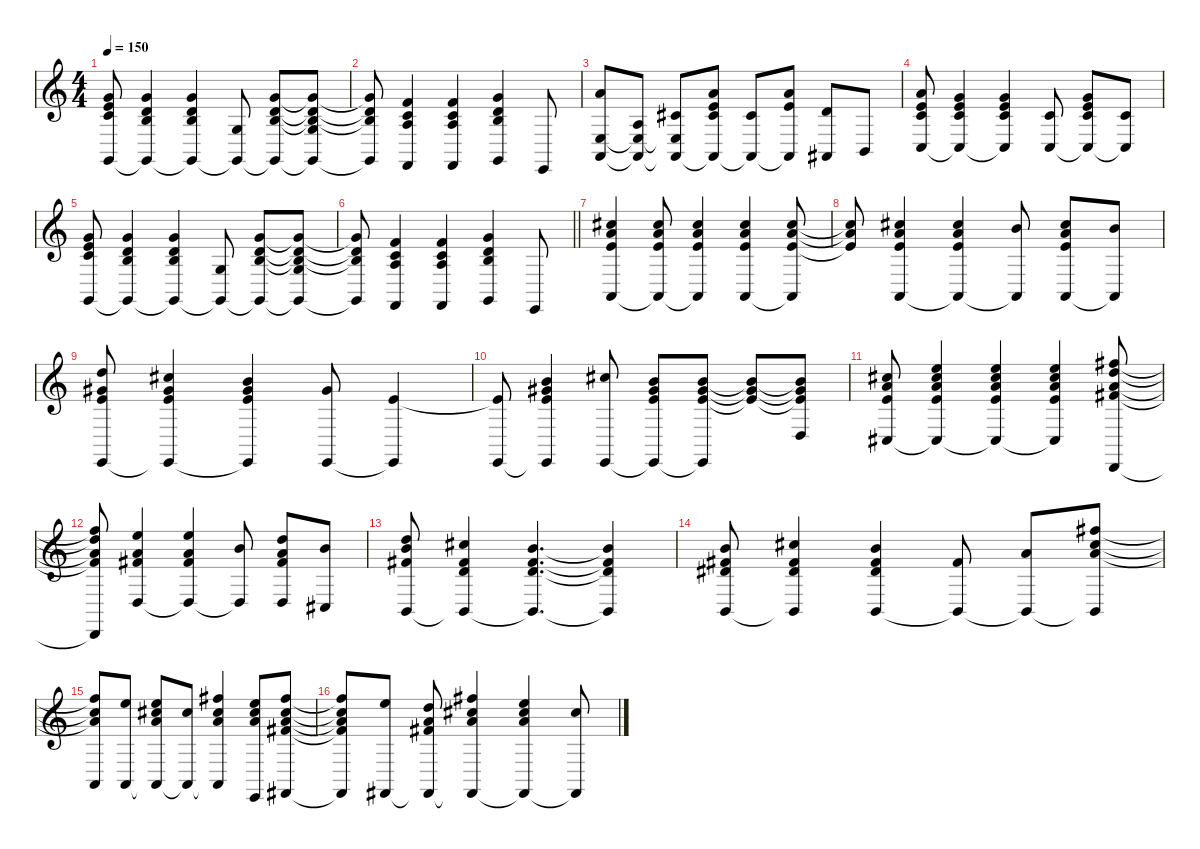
\defaultSystemsLayout 4
\hideDynamics
\bracketExtendMode nobrackets
\singleTrackTrackNamePolicy hidden
\multiTrackTrackNamePolicy hidden
\firstSystemTrackNameMode fullname
\otherSystemsTrackNameOrientation horizontal
\track ("Piano" "pno.") {instrument honkytonkpiano}
\staff {score}
\tuning (E4 B3 G3 D3 A2 E2 B1)
\ts (4 4)
\tempo 150
\clef g2
\ks c
(3.1 5.2 5.3 3.6).8{dy mf beam Up} (3.1 3.2 4.3 3.6{t}).4{beam Up} (3.1 3.2 4.3 3.6{t}).4{beam Up} (5.4 3.6{t}).8{beam Up} (3.1 3.2 4.3 3.6{t}).8{beam Up} (5.4 3.6{t} 3.1{t} 3.2{t} 4.3{t}).8{beam Up} |
(3.1{t} 3.2{t} 4.3{t} 3.6{t}).8{dy f beam Up} (1.1 1.2 2.3 1.6).4{dy mf beam Up} (1.1 1.2 2.3 1.6).4{beam Up} (3.1 3.2 4.3 3.6).4{beam Up} 0.6.8{dy f beam Up} |
(5.1 2.4 0.5).8{dy mf beam Up} (2.3 2.4{t} 0.5{t}).8{beam Up} (6.3{acc #} 2.4{t} 0.5{t}).8{beam Up} (5.1 5.2 6.3{acc #} 0.5{t}).8{beam Up} (6.3{acc #} 0.5{t}).8{beam Up} (5.1 5.2 0.5{t}).8{beam Up} (7.3 1.5{acc #}).8{beam Up} 2.5.8{dy f beam Up} |
(5.1 5.2 5.3 3.5).8{dy mf beam Up} (3.1 5.2 5.3 3.5{t}).4{beam Up} (3.1 5.2 5.3 3.5{t}).4{beam Up} (5.3 3.5).8{beam Up} (3.1 5.2 5.3 3.5{t}).8{beam Up} (5.3 3.5{t}).8{beam Up} |
(3.1 5.2 5.3 3.6).8{beam Up} (3.1 3.2 4.3 3.6{t}).4{beam Up} (3.1 3.2 4.3 3.6{t}).4{beam Up} (5.4 3.6{t}).8{beam Up} (3.1 3.2 4.3 3.6{t}).8{beam Up} (5.4 3.6{t} 3.1{t} 3.2{t} 4.3{t}).8{beam Up} |
\barLineRight lightlight
(3.1{t} 3.2{t} 4.3{t} 3.6{t}).8{dy f beam Up} (1.1 1.2 2.3 1.6).4{dy mf beam Up} (1.1 1.2 2.3 1.6).4{beam Up} (3.1 3.2 4.3 3.6).4{beam Up} 0.6.8{dy f beam Up} |
(9.1{acc #} 10.2 9.3 0.5).4{dy mp beam Up} (9.1{acc #} 10.2 9.3 0.5{t}).8{beam Up} (9.1{acc #} 10.2 9.3 0.5{t}).4{beam Up} (9.1{acc #} 10.2 9.3 0.5).4{beam Up} (9.1{acc #} 10.2 9.3 0.5{t}).8{beam Up} |
(9.1{t acc #} 10.2{t} 9.3{t}).8{beam Up} (9.1{acc #} 10.2 9.3 0.5).4{beam Up} (9.1{acc #} 10.2 9.3 0.5{t}).4{beam Up} (7.1 0.5{t}).8{beam Up} (9.1{acc #} 10.2 9.3 0.5).8{beam Up} (7.1 0.5{t}).8{beam Up} |
(10.1 9.2{acc #} 9.3 0.6).8{beam Up} (9.1{acc #} 9.2{acc #} 9.3 0.6{t}).4{beam Up} (7.1 9.2{acc #} 9.3 0.6{t}).4{beam Up} (9.2{acc #} 0.6).8{beam Up} (9.3 0.6{t}).4{beam Up} |
(9.3{t} 0.6).8{beam Up} (7.1 9.2{acc #} 9.3 0.6{t}).4{beam Up} (9.1{acc #} 0.6).8{beam Up} (7.1 9.2{acc #} 9.3 0.6{t}).8{beam Up} (7.1 9.2{acc #} 9.3 0.6{t}).8{beam Up} (7.1{t} 9.2{t acc #} 9.3{t}).8{beam Up} (7.1{t} 9.2{t acc #} 9.3{t} 0.4).8{dy f beam Up} |
(9.1{acc #} 10.2 9.3 9.6{acc #}).8{dy mf beam Up} (12.1 14.2{acc #} 14.3 14.4 9.6{t acc #}).4{beam Up} (12.1 14.2{acc #} 14.3 14.4 9.6{t acc #}).4{beam Up} (12.1 14.2{acc #} 14.3 14.4 9.6{t acc #}).4{beam Up} (14.1{acc #} 15.2 14.3 16.4{acc #} 3.7).8{beam Up} |
(14.1{t acc #} 15.2{t} 14.3{t} 16.4{t acc #} 3.7{t}).8{dy f beam Up} (12.1 10.2 11.3{acc #} 5.5).4{dy mf beam Up} (12.1 10.2 11.3{acc #} 5.5{t}).4{beam Up} (12.2 5.5{t}).8{beam Up} (10.1 10.2 11.3{acc #} 5.5).8{beam Up} (12.2 4.5{acc #}).8{beam Up} |
(10.1 12.2 11.3{acc #} 2.5).8{beam Up} (9.1{acc #} 7.2{acc #} 7.3 2.5{t}).4{beam Up} (7.1 7.2{acc #} 7.3 2.5{t}).4{d beam Up} (7.1{t} 7.2{t acc #} 7.3{t} 2.5{t}).4{dy f beam Up} |
(7.1 7.2{acc #} 8.3{acc #} 2.5).8{dy mf beam Up} (9.1{acc #} 7.2{acc #} 8.3{acc #} 2.5{t}).4{beam Up} (7.1 7.2{acc #} 8.3{acc #} 2.5).4{beam Up} (7.2{acc #} 2.5{t}).8{beam Up} (5.1 2.5{t}).8{beam Up} (14.1{acc #} 14.2{acc #} 14.3 2.5{t}).8{beam Up} |
(14.1{t acc #} 14.2{t acc #} 14.3{t} 0.5).8{dy f beam Up} (12.1 0.5).8{dy mf beam Up} (12.1 14.2{acc #} 14.3 0.5{t}).8{beam Up} (14.2{acc #} 0.5{t}).8{beam Up} (14.1{acc #} 14.2{acc #} 14.3 0.5{t}).4{beam Up} (12.1 14.2{acc #} 14.3 0.6).8{beam Up} (14.1{acc #} 14.2{acc #} 14.3 16.4{acc #} 2.6{acc #}).8{beam Up} |
(14.1{t acc #} 14.2{t acc #} 14.3{t} 16.4{t acc #} 2.6{t acc #}).8{dy f beam Up} (12.1 2.6{acc #}).8{dy mf beam Up} (10.1 10.2 11.3{acc #} 2.6{t acc #}).8{beam Up} (14.1{acc #} 14.2{acc #} 14.3 2.6{t acc #}).4{beam Up} (12.1 14.2{acc #} 14.3 2.6{t acc #}).4{beam Up} (14.2{acc #} 2.6{t acc #}).8{beam Up}
